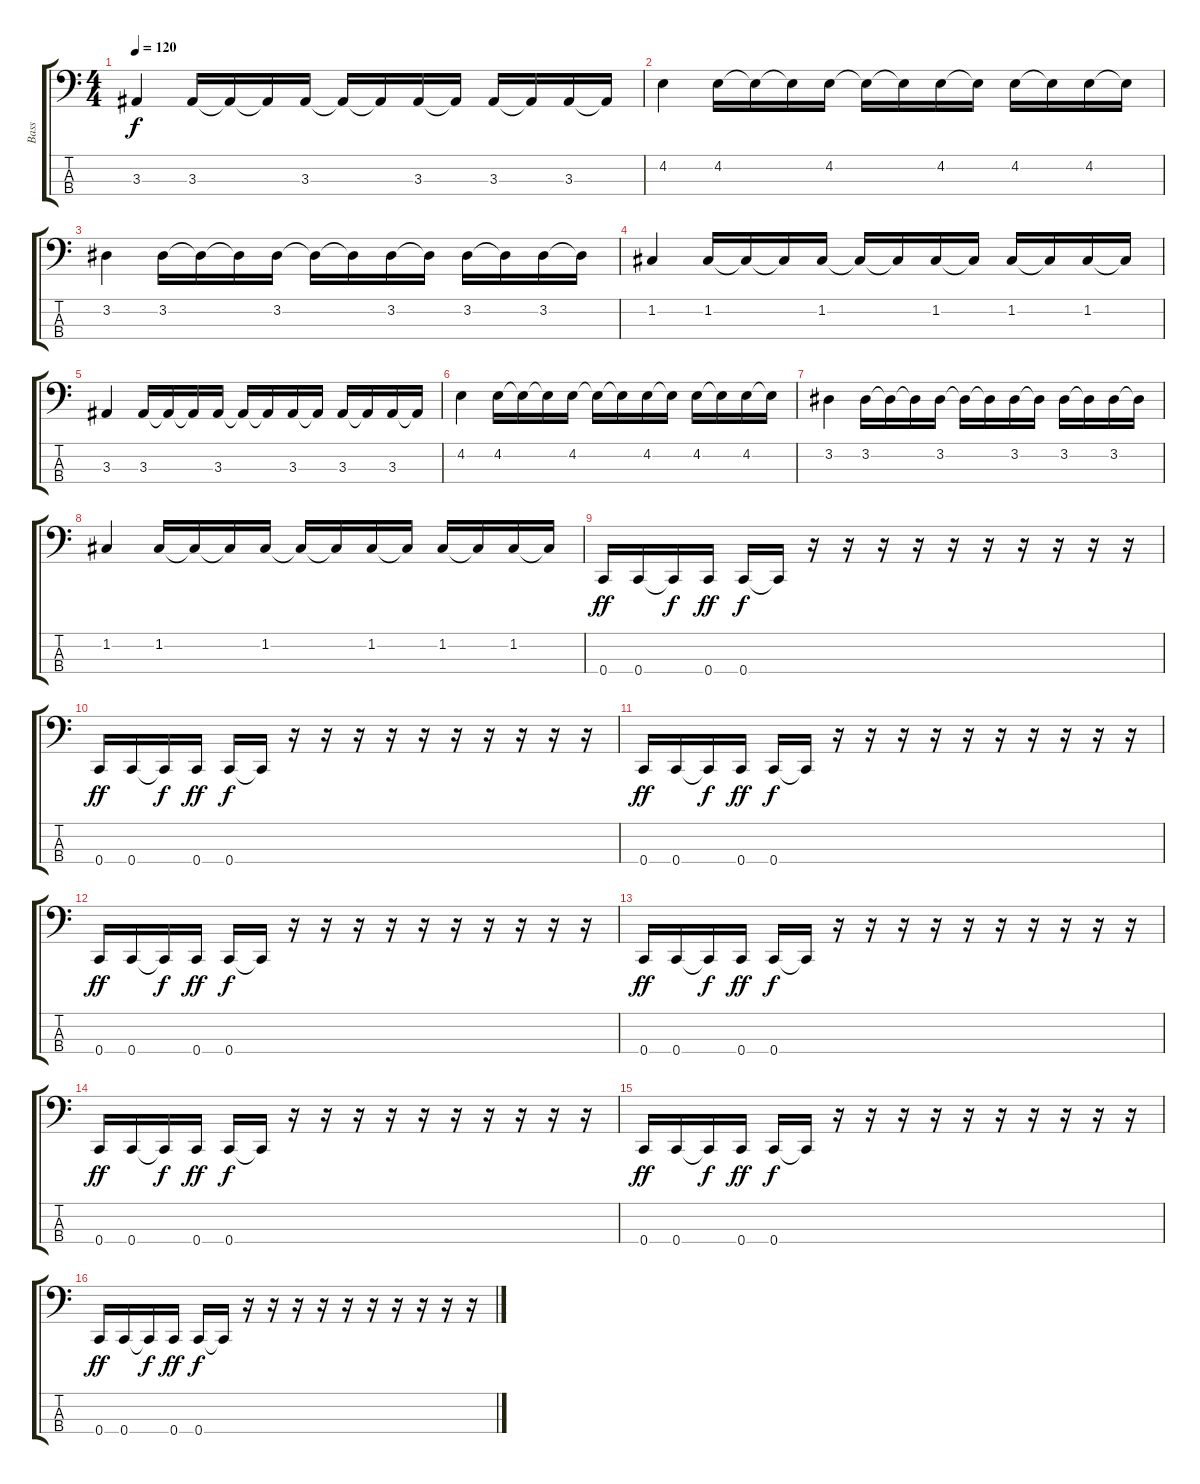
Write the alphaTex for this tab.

\track ("Bass" "Bass") {instrument slapbass1}
\staff {score tabs}
\tuning (F2 C2 G1 C1) {hide}
\ts (4 4)
\tempo 120
\clef f4
\ks c
3.3.4{dy f instrument slapbass1} 3.3.16 3.3{t}.16 3.3{t}.16 3.3.16 3.3{t}.16 3.3{t}.16 3.3.16 3.3{t}.16 3.3.16 3.3{t}.16 3.3.16 3.3{t}.16 |
4.2.4 4.2.16 4.2{t}.16 4.2{t}.16 4.2.16 4.2{t}.16 4.2{t}.16 4.2.16 4.2{t}.16 4.2.16 4.2{t}.16 4.2.16 4.2{t}.16 |
3.2.4 3.2.16 3.2{t}.16 3.2{t}.16 3.2.16 3.2{t}.16 3.2{t}.16 3.2.16 3.2{t}.16 3.2.16 3.2{t}.16 3.2.16 3.2{t}.16 |
1.2.4 1.2.16 1.2{t}.16 1.2{t}.16 1.2.16 1.2{t}.16 1.2{t}.16 1.2.16 1.2{t}.16 1.2.16 1.2{t}.16 1.2.16 1.2{t}.16 |
3.3.4 3.3.16 3.3{t}.16 3.3{t}.16 3.3.16 3.3{t}.16 3.3{t}.16 3.3.16 3.3{t}.16 3.3.16 3.3{t}.16 3.3.16 3.3{t}.16 |
4.2.4 4.2.16 4.2{t}.16 4.2{t}.16 4.2.16 4.2{t}.16 4.2{t}.16 4.2.16 4.2{t}.16 4.2.16 4.2{t}.16 4.2.16 4.2{t}.16 |
3.2.4 3.2.16 3.2{t}.16 3.2{t}.16 3.2.16 3.2{t}.16 3.2{t}.16 3.2.16 3.2{t}.16 3.2.16 3.2{t}.16 3.2.16 3.2{t}.16 |
1.2.4 1.2.16 1.2{t}.16 1.2{t}.16 1.2.16 1.2{t}.16 1.2{t}.16 1.2.16 1.2{t}.16 1.2.16 1.2{t}.16 1.2.16 1.2{t}.16 |
0.4.16{dy ff} 0.4.16 0.4{t}.16{dy f} 0.4.16{dy ff} 0.4.16{dy f} 0.4{t}.16 r.16 r.16 r.16 r.16 r.16 r.16 r.16 r.16 r.16 r.16 |
0.4.16{dy ff} 0.4.16 0.4{t}.16{dy f} 0.4.16{dy ff} 0.4.16{dy f} 0.4{t}.16 r.16 r.16 r.16 r.16 r.16 r.16 r.16 r.16 r.16 r.16 |
0.4.16{dy ff} 0.4.16 0.4{t}.16{dy f} 0.4.16{dy ff} 0.4.16{dy f} 0.4{t}.16 r.16 r.16 r.16 r.16 r.16 r.16 r.16 r.16 r.16 r.16 |
0.4.16{dy ff} 0.4.16 0.4{t}.16{dy f} 0.4.16{dy ff} 0.4.16{dy f} 0.4{t}.16 r.16 r.16 r.16 r.16 r.16 r.16 r.16 r.16 r.16 r.16 |
0.4.16{dy ff} 0.4.16 0.4{t}.16{dy f} 0.4.16{dy ff} 0.4.16{dy f} 0.4{t}.16 r.16 r.16 r.16 r.16 r.16 r.16 r.16 r.16 r.16 r.16 |
0.4.16{dy ff} 0.4.16 0.4{t}.16{dy f} 0.4.16{dy ff} 0.4.16{dy f} 0.4{t}.16 r.16 r.16 r.16 r.16 r.16 r.16 r.16 r.16 r.16 r.16 |
0.4.16{dy ff} 0.4.16 0.4{t}.16{dy f} 0.4.16{dy ff} 0.4.16{dy f} 0.4{t}.16 r.16 r.16 r.16 r.16 r.16 r.16 r.16 r.16 r.16 r.16 |
0.4.16{dy ff} 0.4.16 0.4{t}.16{dy f} 0.4.16{dy ff} 0.4.16{dy f} 0.4{t}.16 r.16 r.16 r.16 r.16 r.16 r.16 r.16 r.16 r.16 r.16
